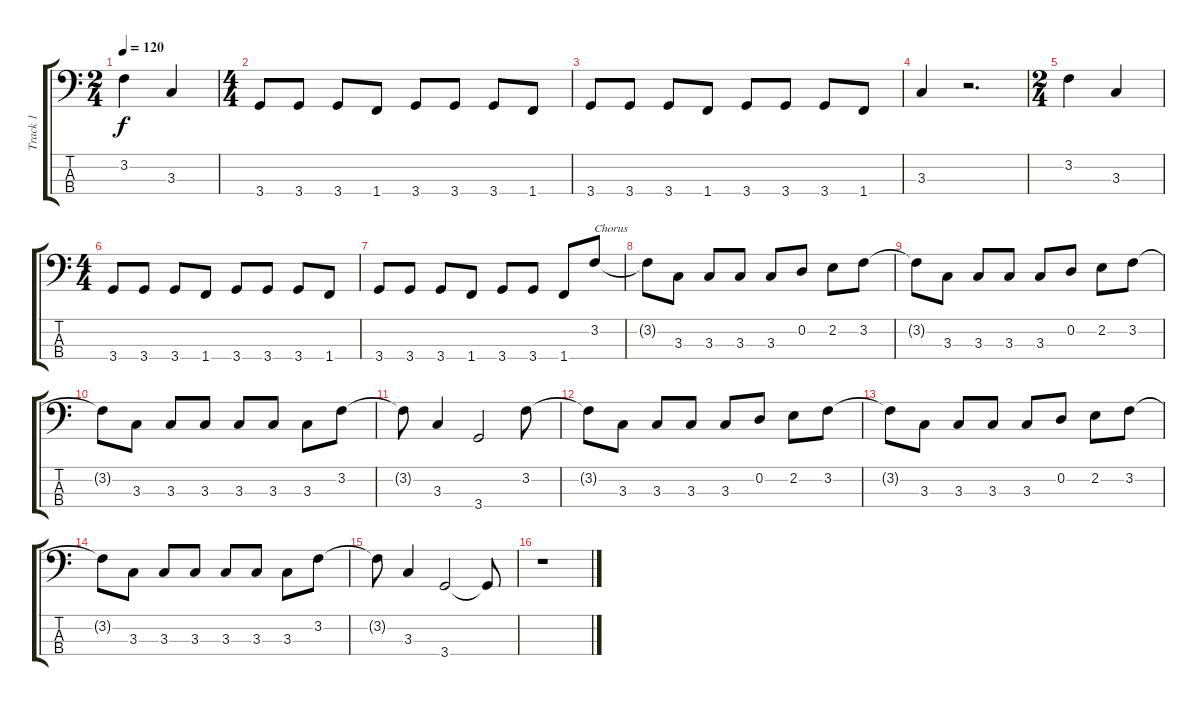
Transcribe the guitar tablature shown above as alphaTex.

\track ("Track 1" "Track 1") {instrument electricbassfinger}
\staff {score tabs}
\tuning (G2 D2 A1 E1) {hide}
\ts (2 4)
\tempo 120
\clef f4
\ks c
3.2.4{dy f} 3.3.4 |
\ts (4 4)
3.4.8 3.4.8 3.4.8 1.4.8 3.4.8 3.4.8 3.4.8 1.4.8 |
3.4.8 3.4.8 3.4.8 1.4.8 3.4.8 3.4.8 3.4.8 1.4.8 |
3.3.4 r.2{d} |
\ts (2 4)
3.2.4 3.3.4 |
\ts (4 4)
3.4.8 3.4.8 3.4.8 1.4.8 3.4.8 3.4.8 3.4.8 1.4.8 |
3.4.8 3.4.8 3.4.8 1.4.8 3.4.8 3.4.8 1.4.8 3.2.8{txt "Chorus"} |
3.2{t}.8 3.3.8 3.3.8 3.3.8 3.3.8 0.2.8 2.2.8 3.2.8 |
3.2{t}.8 3.3.8 3.3.8 3.3.8 3.3.8 0.2.8 2.2.8 3.2.8 |
3.2{t}.8 3.3.8 3.3.8 3.3.8 3.3.8 3.3.8 3.3.8 3.2.8 |
3.2{t}.8 3.3.4 3.4.2 3.2.8 |
3.2{t}.8 3.3.8 3.3.8 3.3.8 3.3.8 0.2.8 2.2.8 3.2.8 |
3.2{t}.8 3.3.8 3.3.8 3.3.8 3.3.8 0.2.8 2.2.8 3.2.8 |
3.2{t}.8 3.3.8 3.3.8 3.3.8 3.3.8 3.3.8 3.3.8 3.2.8 |
3.2{t}.8 3.3.4 3.4.2 3.4{t}.8 |
r.1
